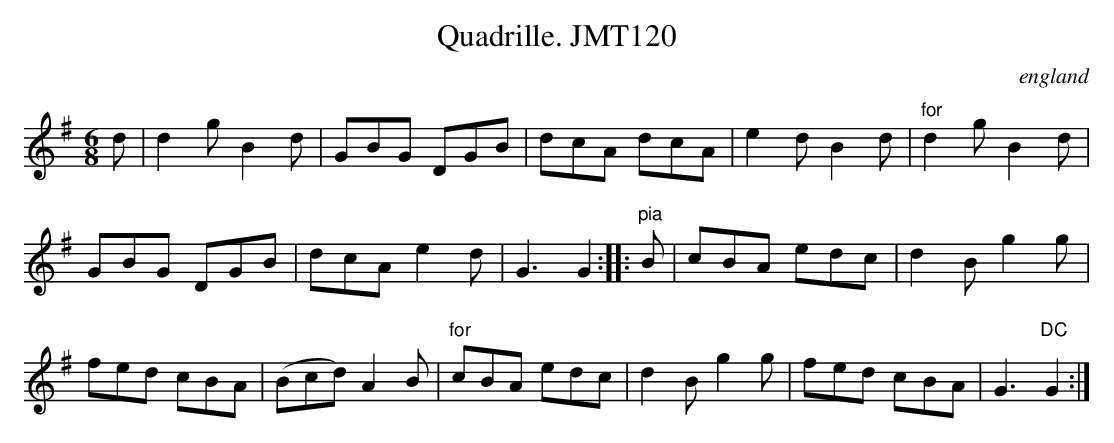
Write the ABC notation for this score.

X:1
T:Quadrille. JMT120
O:england
M:6/8
L:1/8
K:G
d|d2-gB2d|G-BG DGB|d-cA d-cA|e2-d B2d|"for"d2-gB2-d|
G-BG DGB|dcAe2d|G3G2:||:"pia"B|c-BA e-dc|d2Bg2g|
fed cBA|(Bcd)A2B|"for"cBA edc|d2Bg2g|f-ed c-BA|G3"DC"G2:|]
